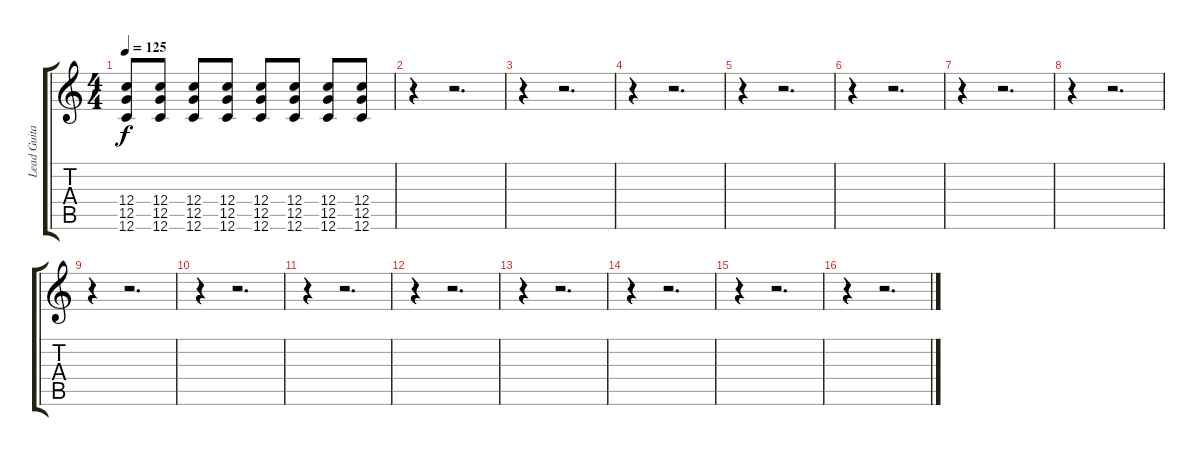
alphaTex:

\track ("Lead Guitar - Lee Malia" "Lead Guita") {instrument distortionguitar}
\staff {score tabs}
\tuning (D4 A3 F3 C3 G2 C2) {hide}
\ts (4 4)
\tempo 125
\clef g2
\ks c
(12.4 12.5 12.6).8{dy f} (12.4 12.5 12.6).8 (12.4 12.5 12.6).8 (12.4 12.5 12.6).8 (12.4 12.5 12.6).8 (12.4 12.5 12.6).8 (12.4 12.5 12.6).8 (12.4 12.5 12.6).8 |
r.4 r.2{d} |
r.4 r.2{d} |
r.4 r.2{d} |
r.4 r.2{d} |
r.4 r.2{d} |
r.4 r.2{d} |
r.4 r.2{d} |
r.4 r.2{d} |
r.4 r.2{d} |
r.4 r.2{d} |
r.4 r.2{d} |
r.4 r.2{d} |
r.4 r.2{d} |
r.4 r.2{d} |
r.4 r.2{d}
